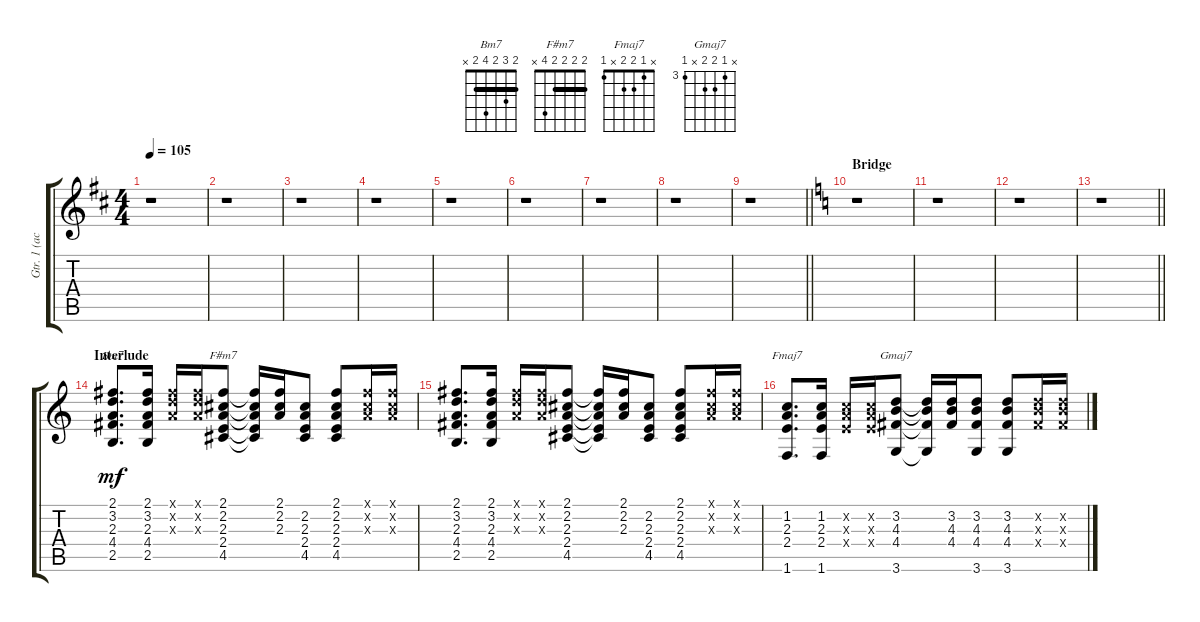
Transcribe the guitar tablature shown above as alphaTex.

\track ("Gtr. 1 (acous.)" "Gtr. 1 (ac") {instrument acousticguitarsteel}
\staff {score tabs}
\tuning (E4 B3 G3 D3 A2 E2) {hide}
\chord ("Bm7" 2 3 2 4 2 x) {barre 2}
\chord ("F#m7" 2 2 2 2 4 x) {barre 2}
\chord ("Fmaj7" x 1 2 2 x 1)
\chord ("Gmaj7" x 3 4 4 x 3) {firstfret 3}
\ts (4 4)
\tempo 105
\clef g2
\ks bminor
r.1{dy mf} |
r.1 |
r.1 |
r.1 |
r.1 |
r.1 |
r.1 |
r.1 |
\barLineRight lightlight
r.1 |
\section ("" "Bridge")
\ks aminor
r.1 |
r.1 |
r.1 |
\barLineRight lightlight
r.1 |
\section ("" "Interlude")
(2.1 3.2 2.3 4.4 2.5).8{d ch "Bm7"} (2.1 3.2 2.3 4.4 2.5).16 (2.1{x} 3.2{x} 2.3{x}).16 (2.1{x} 3.2{x} 2.3{x}).16 (2.1 2.2 2.3 2.4 4.5).8{ch "F#m7"} (2.1{t} 2.2{t} 2.3{t} 2.4{t} 4.5{t}).16 (2.1 2.2 2.3).16 (2.2 2.3 2.4 4.5).8 (2.1 2.2 2.3 2.4 4.5).8 (2.1{x} 2.2{x} 2.3{x}).16 (2.1{x} 2.2{x} 2.3{x}).16 |
(2.1 3.2 2.3 4.4 2.5).8{d} (2.1 3.2 2.3 4.4 2.5).16 (2.1{x} 3.2{x} 2.3{x}).16 (2.1{x} 3.2{x} 2.3{x}).16 (2.1 2.2 2.3 2.4 4.5).8 (2.1{t} 2.2{t} 2.3{t} 2.4{t} 4.5{t}).16 (2.1 2.2 2.3).16 (2.2 2.3 2.4 4.5).8 (2.1 2.2 2.3 2.4 4.5).8 (2.1{x} 2.2{x} 2.3{x}).16 (2.1{x} 2.2{x} 2.3{x}).16 |
(1.2 2.3 2.4 1.6).8{d ch "Fmaj7"} (1.2 2.3 2.4 1.6).16 (1.2{x} 2.3{x} 2.4{x}).16 (1.2{x} 2.3{x} 2.4{x}).16 (3.2 4.3 4.4 3.6).8{ch "Gmaj7"} (3.2{t} 4.3{t} 4.4{t} 3.6{t}).16 (3.2 4.3 4.4).16 (3.2 4.3 4.4 3.6).8 (3.2 4.3 4.4 3.6).8 (3.2{x} 4.3{x} 4.4{x}).16 (3.2{x} 4.3{x} 4.4{x}).16
